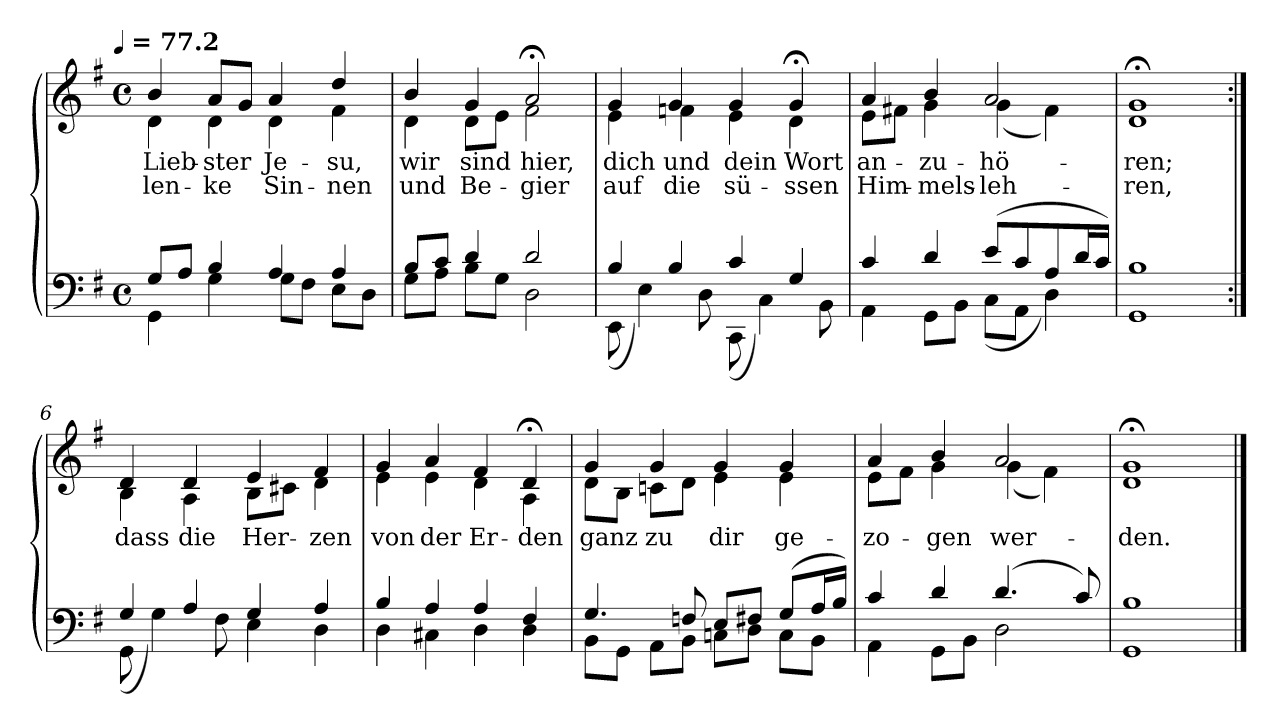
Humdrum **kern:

**kern	**kern	**text	**text	**dynam
*part1	*part1	*part1	*part1	*part1
*staff2	*staff1	*staff1	*staff1	*staff1/2
*clefF4	*clefG2	*	*	*
*k[f#]	*k[f#]	*	*	*
!!LO:TX:omd:t=[quarter] = 77.2
*M4/4	*M4/4	*	*	*
*met(c)	*met(c)	*	*	*
*MM77	*MM77	*	*	*
=1	=1	=1	=1	=1
*^	*^	*	*	*
8GL	4GG	4b	4d	Lieb-	len-	.
8AJ	.	.	.	.	.	.
4B	4G	8aL	4d	-ster	-ke	.
.	.	8gJ	.	.	.	.
4A	8GL	4a	4d	Je-	Sin-	.
.	8F#J	.	.	.	.	.
4A	8EL	4dd	4f#	-su,	-nen	.
.	8DJ	.	.	.	.	.
=2	=2	=2	=2	=2	=2	=2
8BL	8GL	4b	4d	wir	und	.
8cJ	8AJ	.	.	.	.	.
4d	8BL	4g	8dL	sind	Be-	.
.	8GJ	.	8eJ	.	.	.
2d	2D	2a;<	2f#	hier,	-gier	.
=3	=3	=3	=3	=3	=3	=3
4B	(8EE	4g	4e	dich	auf	.
.	4E)	.	.	.	.	.
4B	.	4g	4fn	und	die	.
.	8D	.	.	.	.	.
4c	(8CC	4g	4e	dein	sü-	.
.	4C)	.	.	.	.	.
4G	.	4g;<	4d	Wort	-ssen	.
.	8BB	.	.	.	.	.
=4	=4	=4	=4	=4	=4	=4
4c	4AA	4a	8eL	an-	Him-	.
.	.	.	8f#XJ	.	.	.
4d	8GGL	4b	4g	-zu-	-mels-	♩ = 77
.	8BBJ	.	.	.	.	.
(8eL	(8CL	2a	(4g	-hö-	-leh-	♩ = 75
8c	8AAJ	.	.	.	.	.
8A	4D)	.	4f#)	.	.	.
16dL	.	.	.	.	.	.
16cJJ)	.	.	.	.	.	.
=5	=5	=5	=5	=5	=5	=5
*	*	*MM75	*	*	*	*
1B	1GG	1g;<	1d	-ren;	-ren,	.
!!LO:LB:g=z	!!
=6:|!	=6:|!	=6:|!	=6:|!	=6:|!	=6:|!	=6:|!
*	*	*MM76	*	*	*	*
4G	(8GG	4d	4B	dass	.	.
.	4G)	.	.	.	.	.
4A	.	4d	4A	die	.	.
.	8F#	.	.	.	.	.
4G	4E	4e	8BL	Her-	.	.
.	.	.	8c#XJ	.	.	.
4A	4D	4f#	4d	-zen	.	.
=7	=7	=7	=7	=7	=7	=7
*	*	*MM75	*	*	*	*
4B	4D	4g	4e	von	.	.
4A	4C#X	4a	4e	der	.	.
4A	4D	4f#	4d	Er-	.	♩ = 73
4F#	4D	4d;<	4A	-den	.	.
=8	=8	=8	=8	=8	=8	=8
*	*	*MM74	*	*	*	*
4.G	8BBL	4g	8dL	ganz	.	.
.	8GGJ	.	8BJ	.	.	.
.	8AAL	4g	8cnL	zu	.	♩ = 74
8Fn	8BBJ	.	8dJ	.	.	.
8EL	8CnL	4g	4e	dir	.	♩ = 73
8F#XJ	8DJ	.	.	.	.	.
(8GL	8CL	4g	4e	ge-	.	♩ = 72
16AL	8BBJ	.	.	.	.	.
16BJJ)	.	.	.	.	.	.
=9	=9	=9	=9	=9	=9	=9
*	*	*MM70	*	*	*	*
4c	4AA	4a	8eL	-zo-	.	.
.	.	.	8f#J	.	.	.
4d	8GGL	4b	4g	-gen	.	.
.	8BBJ	.	.	.	.	.
(4.d	2D	2a	(4g	wer-	.	♩ = 68
.	.	.	4f#)	.	.	.
8c)	.	.	.	.	.	.
=10	=10	=10	=10	=10	=10	=10
1B	1GG	1g;<	1d	-den.	.	.
*v	*v	*	*	*	*	*
*	*v	*v	*	*	*
==	==	==	==	==
*-	*-	*-	*-	*-
